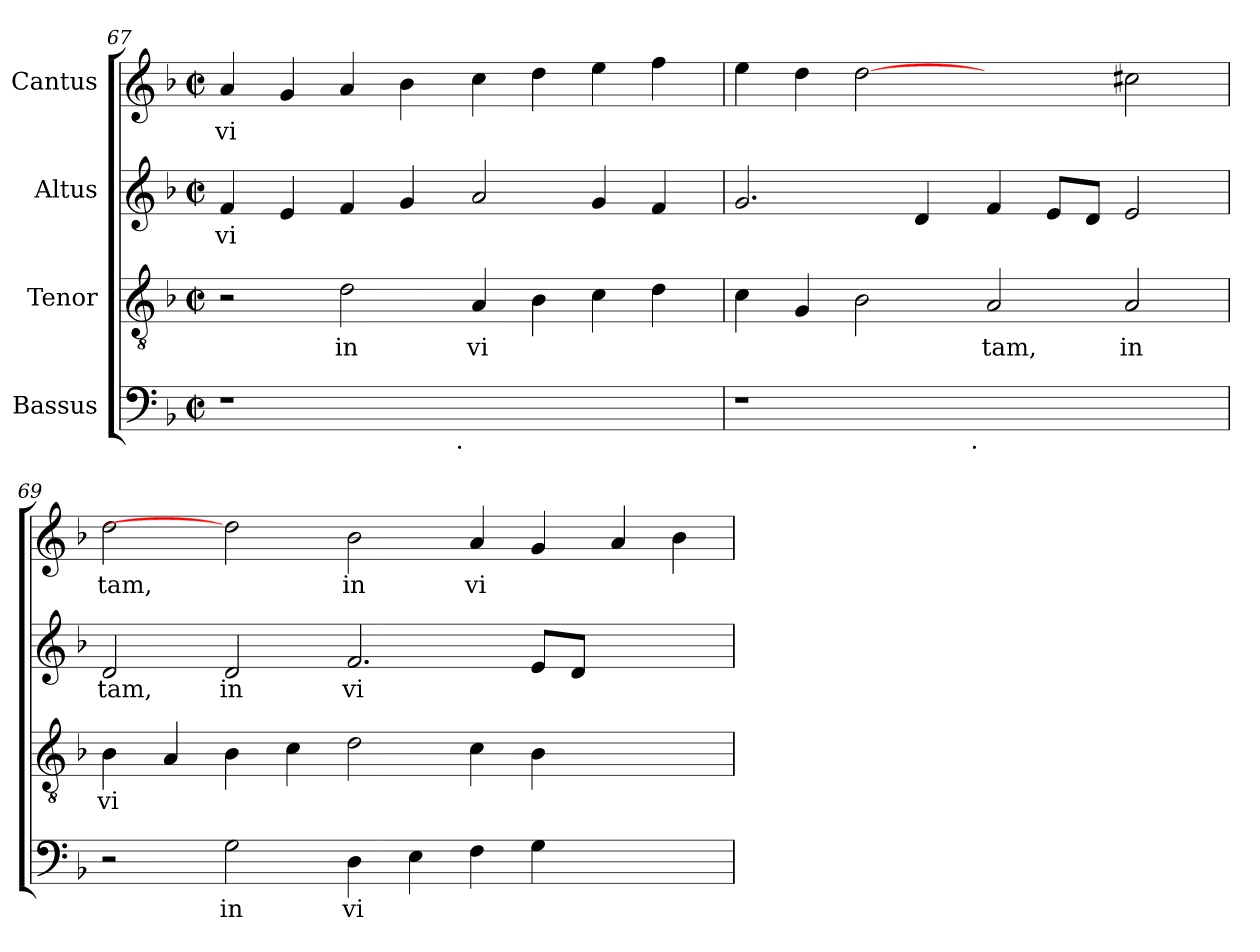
**kern	**text	**kern	**text	**kern	**text	**kern	**text
*part4	*part4	*part3	*part3	*part2	*part2	*part1	*part1
*staff4	*staff4	*staff3	*staff3	*staff2	*staff2	*staff1	*staff1
*I"Bassus	*	*I"Tenor	*	*I"Altus	*	*I"Cantus	*
!!LO:PB:g=z
*clefF4	*	*clefGv2	*	*clefG2	*	*clefG2	*
*k[b-]	*	*k[b-]	*	*k[b-]	*	*k[b-]	*
*F:	*	*F:	*	*F:	*	*F:	*
*M2/2	*	*M2/2	*	*M2/2	*	*M2/2	*
*met(c|)	*	*met(c|)	*	*met(c|)	*	*met(c|)	*
=67	=67	=67	=67	=67	=67	=67	=67
!	!	!	!	!	!LO:LY:b:cj	!	!LO:LY:b:cj
*^	*	*	*	*	*	*	*
1r	2ryy	.	2r	.	4f/	vi-	4a/	vi
!	!	!	!	!	!	!LO:LY:b:cj	!	!LO:LY:b:cj
.	.	.	.	.	4e/	--	4g/	.
!	!	!	!	!LO:LY:b:cj	!	!LO:LY:b:cj	!	!LO:LY:b:cj
.	4...ryy	.	2d\	in	4f/	--	4a/	.
!	!	!	!	!	!	!LO:LY:b:cj	!	!LO:LY:b:cj
.	.	.	.	.	4g/	--	4b-\	.
!	!LO:TX:b:t=.	!	!	!	!	!	!	!
.	1ryy	.	.	.	.	.	.	.
!	!	!	!	!LO:LY:b:cj	!	!LO:LY:b:cj	!	!LO:LY:b:cj
1ryy	.	.	4A/	vi	2a/	--	4cc\	.
!	!	!	!	!LO:LY:b:cj	!	!	!	!LO:LY:b:cj
.	.	.	4B-\	.	.	.	4dd\	.
!	!	!	!	!LO:LY:b:cj	!	!LO:LY:b:cj	!	!LO:LY:b:cj
.	.	.	4c\	.	4g/	--	4ee\	.
!	!	!	!	!LO:LY:b:cj	!	!LO:LY:b:cj	!	!LO:LY:b:cj
.	.	.	4d\	.	4f/	--	4ff\	.
.	32ryy	.	.	.	.	.	.	.
=68	=68	=68	=68	=68	=68	=68	=68	=68
!	!	!	!	!LO:LY:b:cj	!	!LO:LY:b:cj	!	!LO:LY:b:cj
1r	2ryy	.	4c\	.	2.g/	--	4ee\	.
!	!	!	!	!LO:LY:b:cj	!	!	!	!LO:LY:b:cj
.	.	.	4G/	.	.	.	4dd\	.
!	!	!	!	!LO:LY:b:cj	!	!	!	!LO:LY:b:cj
.	4...ryy	.	2B-\	.	.	.	[2dd	.
!	!	!	!	!	!	!LO:LY:b:cj	!	!
.	.	.	.	.	4d/	--	.	.
!	!LO:TX:b:t=.	!	!	!	!	!	!	!
.	1ryy	.	.	.	.	.	.	.
!	!	!	!	!LO:LY:b:cj	!	!LO:LY:b:cj	!	!
1ryy	.	.	2A/	tam,	4f/	--	2ryy	.
!	!	!	!	!	!	!LO:LY:b:cj	!	!
.	.	.	.	.	8e/L	--	.	.
!	!	!	!	!	!	!LO:LY:b:cj	!	!
.	.	.	.	.	8d/J	--	.	.
!	!	!	!	!LO:LY:b:cj	!	!LO:LY:b:cj	!	!LO:LY:b:cj
.	.	.	2A/	in	2e/	--	2cc#\	.
.	32ryy	.	.	.	.	.	.	.
=69	=69	=69	=69	=69	=69	=69	=69	=69
!	!	!	!	!LO:LY:b:cj	!	!LO:LY:b:cj	!	!LO:LY:b:cj
*v	*v	*	*	*	*	*	*	*
2r	.	4B-\	vi	2d/	-tam,	2dd\	tam,
!	!	!	!LO:LY:b:cj	!	!	!	!
.	.	4A/	.	.	.	.	.
!	!LO:LY:b:cj	!	!LO:LY:b:cj	!	!LO:LY:b:cj	!	!
2G\	in	4B-\	.	2d/	in	2dd]	.
!	!	!	!LO:LY:b:cj	!	!	!	!
.	.	4c\	.	.	.	.	.
!	!LO:LY:b:cj	!	!LO:LY:b:cj	!	!LO:LY:b:cj	!	!LO:LY:b:cj
4D\	vi	2d\	.	2.f/	vi-	2b-\	in
!	!LO:LY:b:cj	!	!	!	!	!	!
4E\	.	.	.	.	.	.	.
!	!LO:LY:b:cj	!	!LO:LY:b:cj	!	!	!	!LO:LY:b:cj
4F\	.	4c\	.	.	.	4a/	vi
!	!LO:LY:b:cj	!	!LO:LY:b:cj	!	!LO:LY:b:cj	!	!LO:LY:b:cj
4G\	.	4B-\	.	8e/L	--	4g/	.
!	!	!	!	!	!LO:LY:b:cj	!	!
.	.	.	.	8d/J	--	.	.
!	!	!	!	!	!	!	!LO:LY:b:cj
2ryy	.	2ryy	.	2ryy	.	4a/	.
!	!	!	!	!	!	!	!LO:LY:b:cj
.	.	.	.	.	.	4b-\	.
=	=	=	=	=	=	=	=
*-	*-	*-	*-	*-	*-	*-	*-
